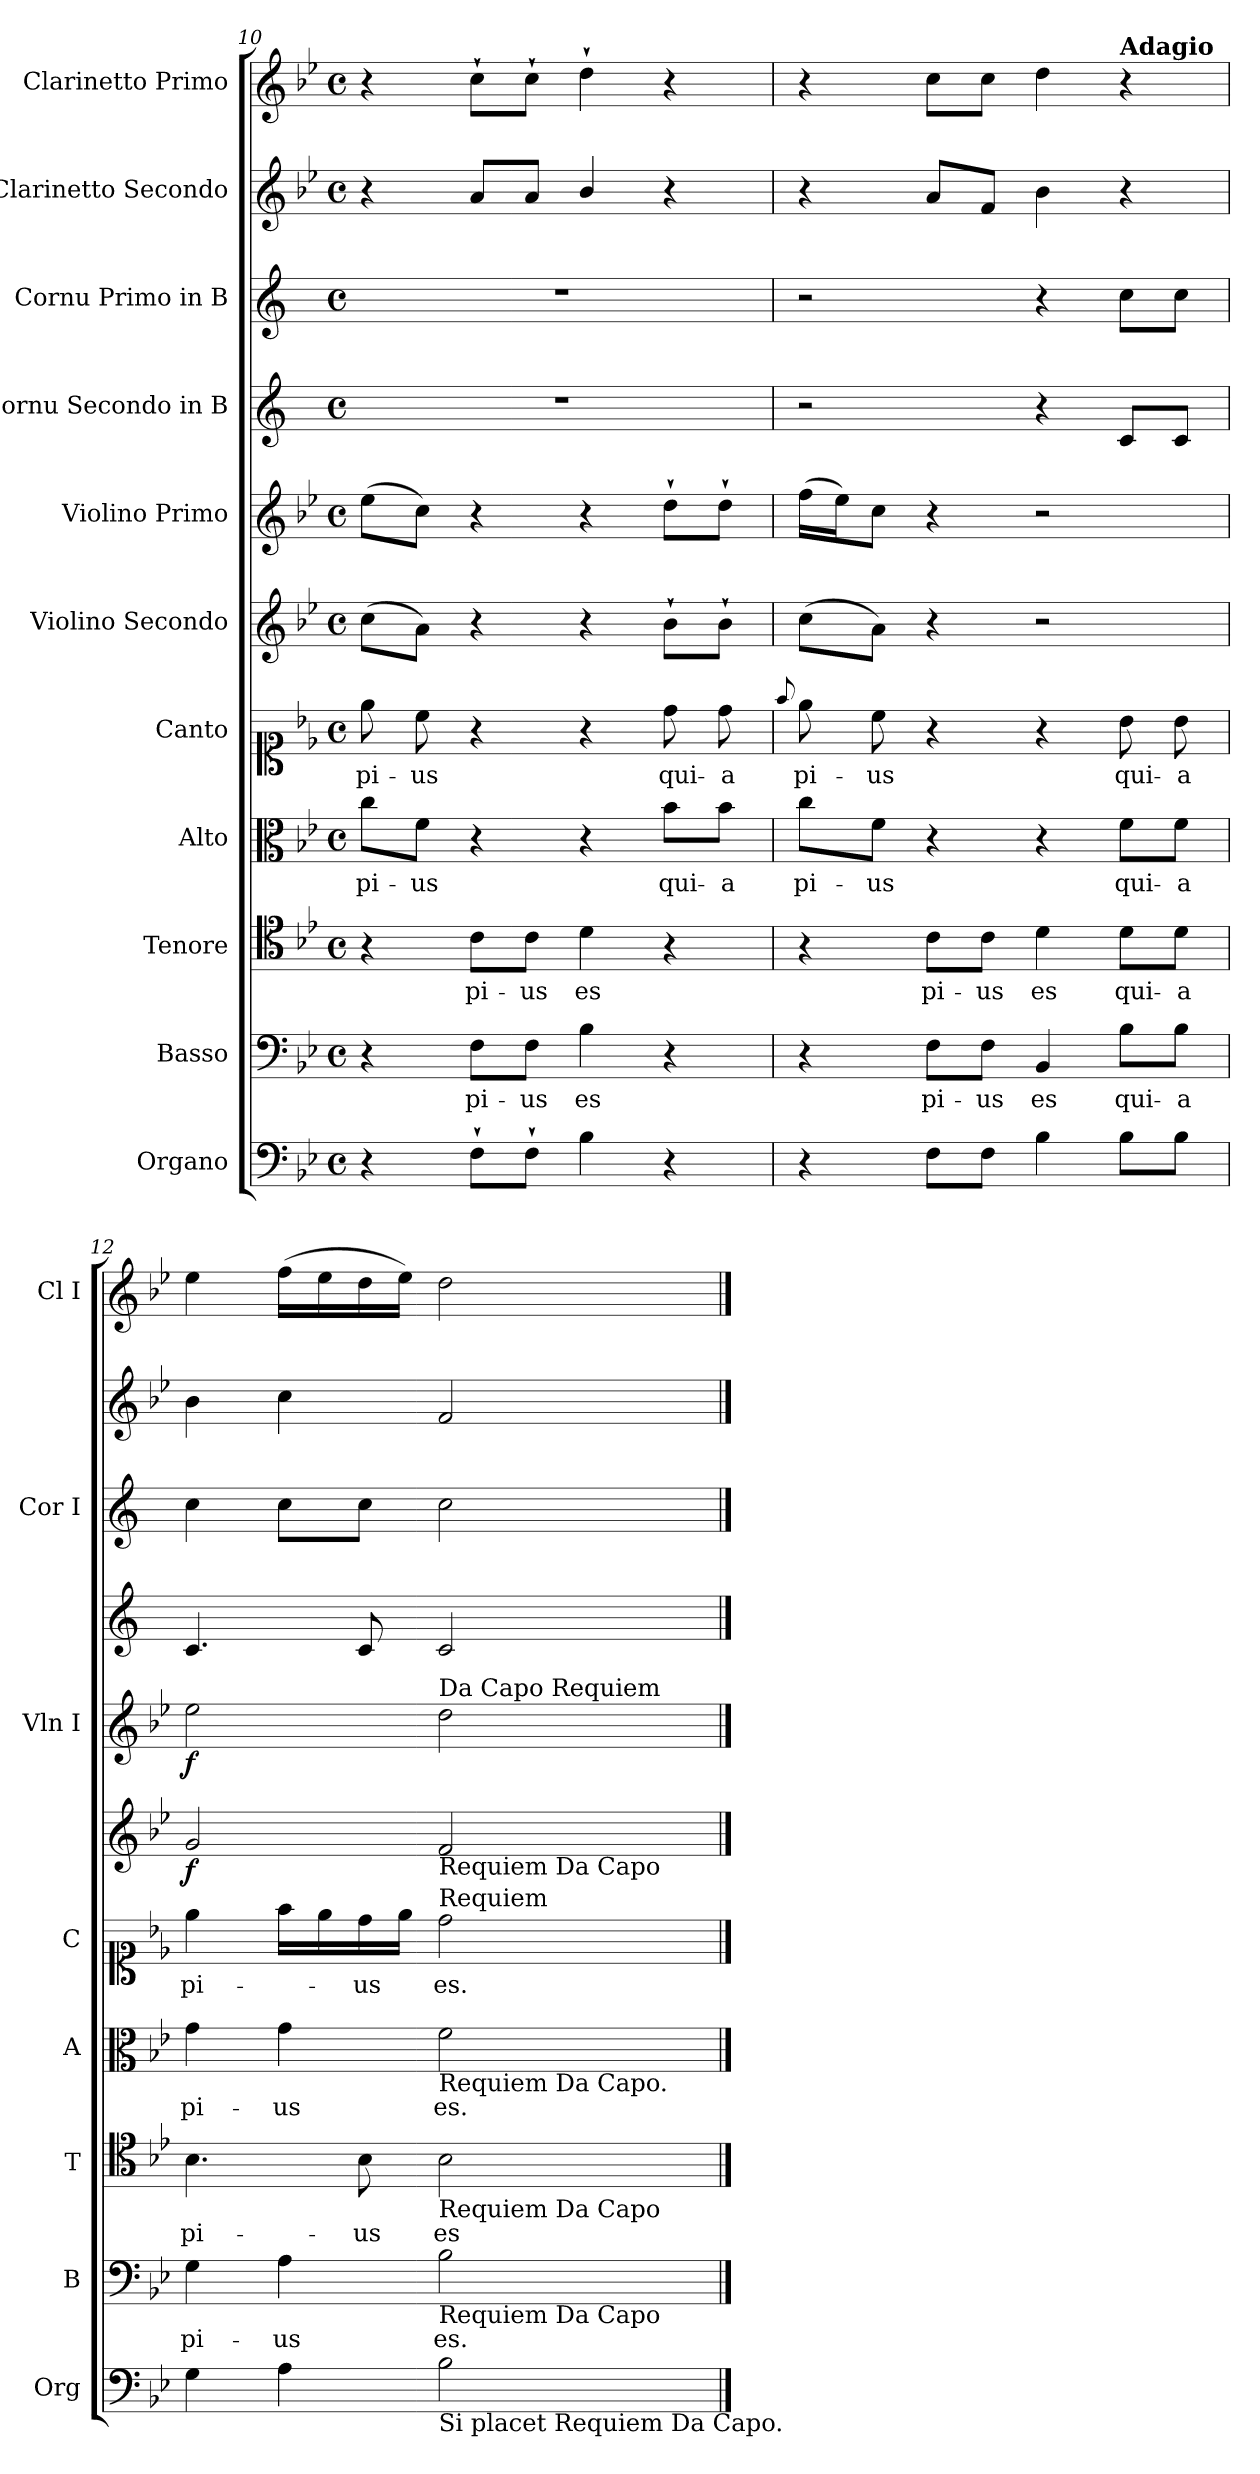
**kern	**kern	**text	**kern	**text	**kern	**text	**kern	**text	**kern	**dynam	**kern	**dynam	**kern	**kern	**kern	**kern
*part11	*part10	*part10	*part9	*part9	*part8	*part8	*part7	*part7	*part6	*part6	*part5	*part5	*part4	*part3	*part2	*part1
*staff11	*staff10	*staff10	*staff9	*staff9	*staff8	*staff8	*staff7	*staff7	*staff6	*staff6	*staff5	*staff5	*staff4	*staff3	*staff2	*staff1
*I"Organo	*I"Basso	*	*I"Tenore	*	*I"Alto	*	*I"Canto	*	*I"Violino Secondo	*	*I"Violino Primo	*	*I"Cornu Secondo in B	*I"Cornu Primo in B	*I"Clarinetto Secondo	*I"Clarinetto Primo
*I'Org	*I'B	*	*I'T	*	*I'A	*	*I'C	*	*	*	*I'Vln I	*	*	*I'Cor I	*	*I'Cl I
*clefF4	*clefF4	*	*clefC4	*	*clefC3	*	*clefC1	*	*clefG2	*	*clefG2	*	*clefG2	*clefG2	*clefG2	*clefG2
*	*	*	*	*	*	*	*	*	*	*	*	*	*ITrd1c2	*ITrd1c2	*	*
*k[b-e-]	*k[b-e-]	*	*k[b-e-]	*	*k[b-e-]	*	*k[b-e-]	*	*k[b-e-]	*	*k[b-e-]	*	*k[b-e-]	*k[b-e-]	*k[b-e-]	*k[b-e-]
*B-:	*B-:	*	*B-:	*	*B-:	*	*B-:	*	*B-:	*	*B-:	*	*	*	*B-:	*B-:
*M4/4	*M4/4	*	*M4/4	*	*M4/4	*	*M4/4	*	*M4/4	*	*M4/4	*	*M4/4	*M4/4	*M4/4	*M4/4
*met(c)	*met(c)	*	*met(c)	*	*met(c)	*	*met(c)	*	*met(c)	*	*met(c)	*	*met(c)	*met(c)	*met(c)	*met(c)
=10	=10	=10	=10	=10	=10	=10	=10	=10	=10	=10	=10	=10	=10	=10	=10	=10
4r	4r	.	4r	.	8cc\L	pi-	8ee-	pi-	(>8ccL	.	(>8ee-L	.	1r	1r	4r	4r
.	.	.	.	.	8f\J	-us	8cc	-us	8aJ)	.	8ccJ)	.	.	.	.	.
8F`L	8F\L	pi-	8c\L	pi-	4r	.	4r	.	4r	.	4r	.	.	.	8aL	8cc`L
8F`J	8F\J	-us	8c\J	-us	.	.	.	.	.	.	.	.	.	.	8aJ	8cc`J
4B-	4B-	es	4d	es	4r	.	4r	.	4r	.	4r	.	.	.	4b-/	4dd`
4r	4r	.	4r	.	8b-\L	qui-	8dd	qui-	8b-`L	.	8dd`L	.	.	.	4r	4r
.	.	.	.	.	8b-\J	-a	8dd	-a	8b-`J	.	8dd`J	.	.	.	.	.
=11	=11	=11	=11	=11	=11	=11	=11	=11	=11	=11	=11	=11	=11	=11	=11	=11
.	.	.	.	.	.	.	8qqff/	.	.	.	.	.	.	.	.	.
4r	4r	.	4r	.	8cc\L	pi-	8ee-	pi-	(>8ccL	.	(>16ffLL	.	2r	2r	4r	4r
.	.	.	.	.	.	.	.	.	.	.	16ee-J)	.	.	.	.	.
.	.	.	.	.	8f\J	-us	8cc	-us	8aJ)	.	8ccJ	.	.	.	.	.
8FL	8F\L	pi-	8c\L	pi-	4r	.	4r	.	4r	.	4r	.	.	.	8aL	8ccL
8FJ	8F\J	-us	8c\J	-us	.	.	.	.	.	.	.	.	.	.	8fJ	8ccJ
4B-	4BB-	es	4d	es	4r	.	4r	.	2r	.	2r	.	4r	4r	4b-	4dd
!	!	!	!	!	!	!	!	!	!	!	!	!	!	!	!	!LO:TX:a:B:t=Adagio
8B-L	8B-\L	qui-	8d\L	qui-	8f\L	qui-	8b-	qui-	.	.	.	.	8B-L	8b-L	4r	4r
8B-J	8B-\J	-a	8d\J	-a	8f\J	-a	8b-	-a	.	.	.	.	8B-J	8b-J	.	.
=12	=12	=12	=12	=12	=12	=12	=12	=12	=12	=12	=12	=12	=12	=12	=12	=12
4G	4G	pi-	4.B-	pi-	4g	pi-	4ee-	pi-	2g	f	2ee-	f	4.B-	4b-	4b-	4ee-
4A	4A	-us	.	.	4g	-us	16ffLL	.	.	.	.	.	.	8b-L	4cc	(>16ffLL
.	.	.	.	.	.	.	16ee-	.	.	.	.	.	.	.	.	16ee-
.	.	.	8B-	-us	.	.	16dd	-us	.	.	.	.	8B-	8b-J	.	16dd
.	.	.	.	.	.	.	16ee-JJ	.	.	.	.	.	.	.	.	16ee-JJ)
!	!	!	!	!	!	!	!	!	!	!	!LO:TX:a:t=Da Capo Requiem	!	!	!	!	!
!	!	!	!	!	!	!	!	!	!LO:TX:b:t=Requiem Da Capo	!	!	!	!	!	!	!
!	!	!	!	!	!	!	!LO:TX:a:t=Requiem	!	!	!	!	!	!	!	!	!
!	!	!	!	!	!LO:TX:b:t=Requiem Da Capo.	!	!	!	!	!	!	!	!	!	!	!
!	!	!	!LO:TX:b:t=Requiem Da Capo	!	!	!	!	!	!	!	!	!	!	!	!	!
!	!LO:TX:b:t=Requiem Da Capo	!	!	!	!	!	!	!	!	!	!	!	!	!	!	!
!LO:TX:b:t=Si placet Requiem Da Capo.	!	!	!	!	!	!	!	!	!	!	!	!	!	!	!	!
2B-	2B-	es.	2B-	es	2f	es.	2dd	es.	2f	.	2dd	.	2B-	2b-	2f	2dd
==	==	==	==	==	==	==	==	==	==	==	==	==	==	==	==	==
*-	*-	*-	*-	*-	*-	*-	*-	*-	*-	*-	*-	*-	*-	*-	*-	*-
